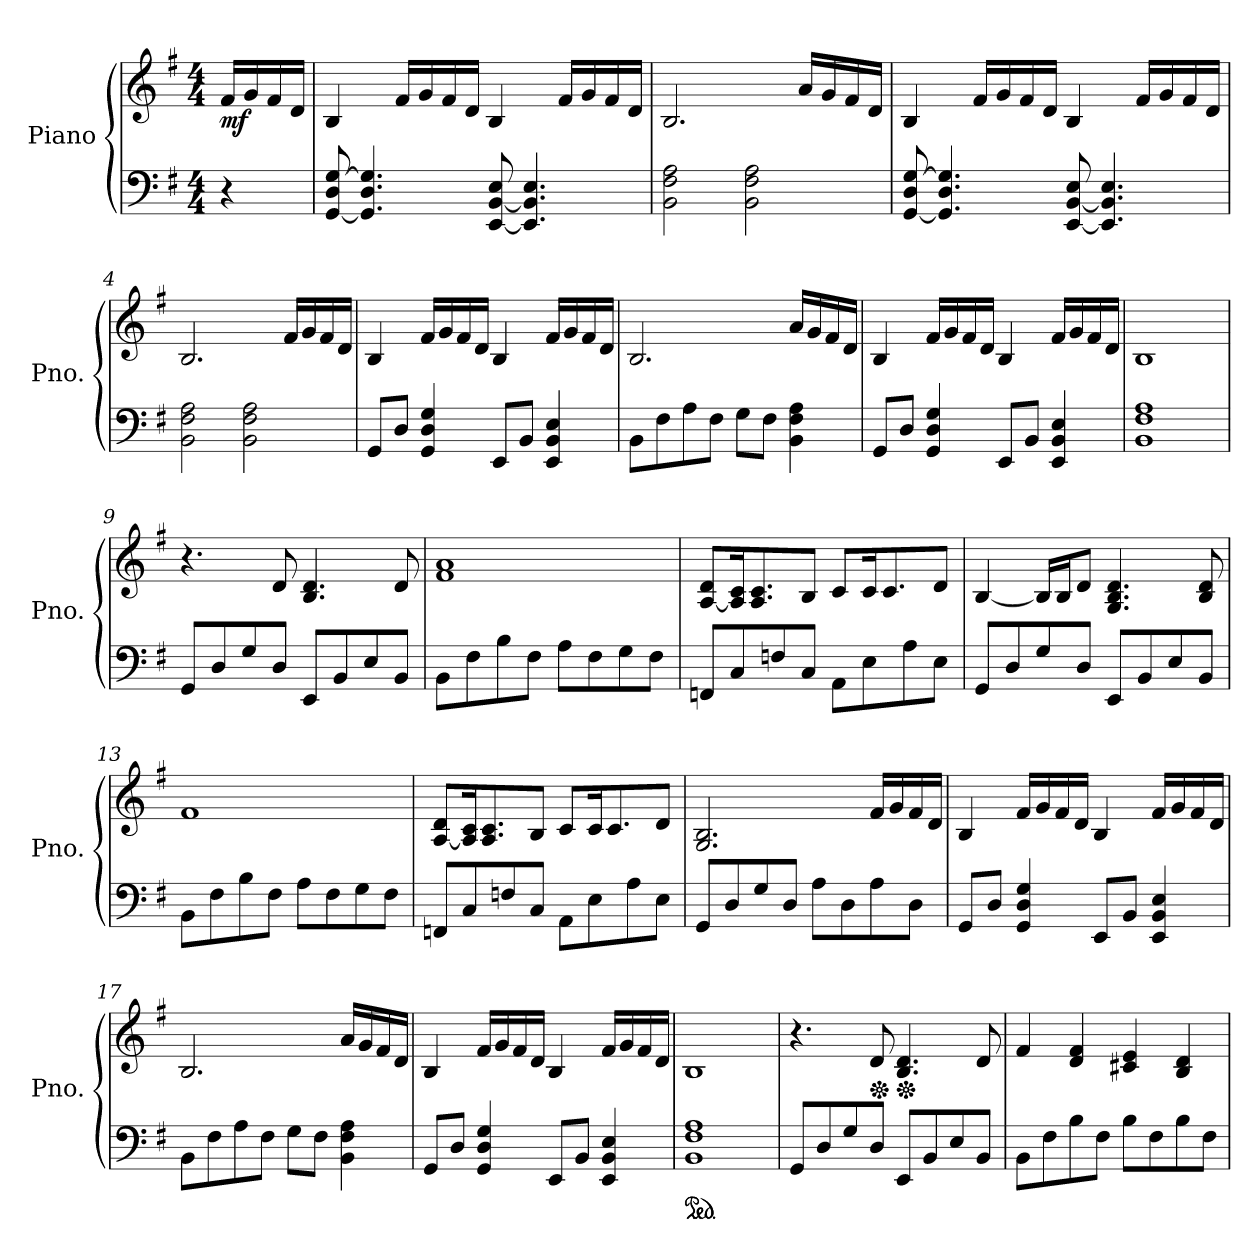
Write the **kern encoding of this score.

**kern	**kern	**dynam
*part1	*part1	*part1
*staff2	*staff1	*staff1/2
*I"Piano	*	*
*I'Pno.	*	*
*clefF4	*clefG2	*
*k[f#]	*k[f#]	*
*M4/4	*M4/4	*
*MM75	*MM75	*
=	=	=
!	!	!LO:DY:b
4r	16f#/LL	mf
.	16g/	.
.	16f#/	.
.	16d/JJ	.
=1	=1	=1
[8GG/ 8D/ [8G/	4B/	.
4.GG/] 4.D/ 4.G/]	.	.
.	16f#/LL	.
.	16g/	.
.	16f#/	.
.	16d/JJ	.
[8EE/ [8BB/ 8E/	4B/	.
4.EE/] 4.BB/] 4.E/	.	.
.	16f#/LL	.
.	16g/	.
.	16f#/	.
.	16d/JJ	.
=2	=2	=2
2BB\ 2F#\ 2A\	2.B/	.
2BB\ 2F#\ 2A\	.	.
.	16a/LL	.
.	16g/	.
.	16f#/	.
.	16d/JJ	.
=3	=3	=3
[8GG/ 8D/ [8G/	4B/	.
4.GG/] 4.D/ 4.G/]	.	.
.	16f#/LL	.
.	16g/	.
.	16f#/	.
.	16d/JJ	.
[8EE/ [8BB/ 8E/	4B/	.
4.EE/] 4.BB/] 4.E/	.	.
.	16f#/LL	.
.	16g/	.
.	16f#/	.
.	16d/JJ	.
=4	=4	=4
2BB\ 2F#\ 2A\	2.B/	.
2BB\ 2F#\ 2A\	.	.
.	16f#/LL	.
.	16g/	.
.	16f#/	.
.	16d/JJ	.
!!LO:LB:g=z
=5	=5	=5
8GG/L	4B/	.
8D/J	.	.
4GG/ 4D/ 4G/	16f#/LL	.
.	16g/	.
.	16f#/	.
.	16d/JJ	.
8EE/L	4B/	.
8BB/J	.	.
4EE/ 4BB/ 4E/	16f#/LL	.
.	16g/	.
.	16f#/	.
.	16d/JJ	.
=6	=6	=6
8BB\L	2.B/	.
8F#\	.	.
8A\	.	.
8F#\J	.	.
8G\L	.	.
8F#\J	.	.
4BB\ 4F#\ 4A\	16a/LL	.
.	16g/	.
.	16f#/	.
.	16d/JJ	.
=7	=7	=7
8GG/L	4B/	.
8D/J	.	.
4GG/ 4D/ 4G/	16f#/LL	.
.	16g/	.
.	16f#/	.
.	16d/JJ	.
8EE/L	4B/	.
8BB/J	.	.
4EE/ 4BB/ 4E/	16f#/LL	.
.	16g/	.
.	16f#/	.
.	16d/JJ	.
=8	=8	=8
1BB 1F# 1A	1B	.
!!LO:LB:g=z
=9	=9	=9
8GG/L	4.r	.
8D/	.	.
8G/	.	.
8D/J	8d/	.
8EE/L	4.B/ 4.d/	.
8BB/	.	.
8E/	.	.
8BB/J	8d/	.
=10	=10	=10
8BB\L	1f# 1a	.
8F#\	.	.
8B\	.	.
8F#\J	.	.
8A\L	.	.
8F#\	.	.
8G\	.	.
8F#\J	.	.
=11	=11	=11
8FFn/L	[8A/ 8d/L	.
8C/	16A/] 16c/K	.
.	8.A/ 8.c/	.
8Fn/	.	.
8C/J	8B/J	.
8AA\L	8c/L	.
8E\	16c/K	.
.	8.c/	.
8A\	.	.
8E\J	8d/J	.
=12	=12	=12
8GG/L	[4B/	.
8D/	.	.
8G/	16B/LL]	.
.	16B/J	.
8D/J	8d/J	.
8EE/L	4.G/ 4.B/ 4.d/	.
8BB/	.	.
8E/	.	.
8BB/J	8B/ 8d/	.
!!LO:LB:g=z
=13	=13	=13
8BB\L	1f#	.
8F#\	.	.
8B\	.	.
8F#\J	.	.
8A\L	.	.
8F#\	.	.
8G\	.	.
8F#\J	.	.
=14	=14	=14
8FFn/L	[8A/ 8d/L	.
8C/	16A/] 16c/K	.
.	8.A/ 8.c/	.
8Fn/	.	.
8C/J	8B/J	.
8AA\L	8c/L	.
8E\	16c/K	.
.	8.c/	.
8A\	.	.
8E\J	8d/J	.
=15	=15	=15
8GG/L	2.G/ 2.B/	.
8D/	.	.
8G/	.	.
8D/J	.	.
8A\L	.	.
8D\	.	.
8A\	16f#/LL	.
.	16g/	.
8D\J	16f#/	.
.	16d/JJ	.
=16	=16	=16
8GG/L	4B/	.
8D/J	.	.
4GG/ 4D/ 4G/	16f#/LL	.
.	16g/	.
.	16f#/	.
.	16d/JJ	.
8EE/L	4B/	.
8BB/J	.	.
4EE/ 4BB/ 4E/	16f#/LL	.
.	16g/	.
.	16f#/	.
.	16d/JJ	.
!!LO:LB:g=z
=17	=17	=17
8BB\L	2.B/	.
8F#\	.	.
8A\	.	.
8F#\J	.	.
8G\L	.	.
8F#\J	.	.
4BB\ 4F#\ 4A\	16a/LL	.
.	16g/	.
.	16f#/	.
.	16d/JJ	.
=18	=18	=18
8GG/L	4B/	.
8D/J	.	.
4GG/ 4D/ 4G/	16f#/LL	.
.	16g/	.
.	16f#/	.
.	16d/JJ	.
8EE/L	4B/	.
8BB/J	.	.
4EE/ 4BB/ 4E/	16f#/LL	.
.	16g/	.
.	16f#/	.
.	16d/JJ	.
=19	=19	=19
*ped	*	*
*ped	*	*
1BB 1F# 1A	1B	.
=20	=20	=20
8GG/L	4.r	.
8D/	.	.
8G/	.	.
*	*Xped	*
8D/J	8d/	.
*	*Xped	*
8EE/L	4.B/ 4.d/	.
8BB/	.	.
8E/	.	.
8BB/J	8d/	.
=21	=21	=21
8BB\L	4f#/	.
8F#\	.	.
8B\	4d/ 4f#/	.
8F#\J	.	.
8B\L	4c#X/ 4e/	.
8F#\	.	.
8B\	4B/ 4d/	.
8F#\J	.	.
=	=	=
*-	*-	*-
